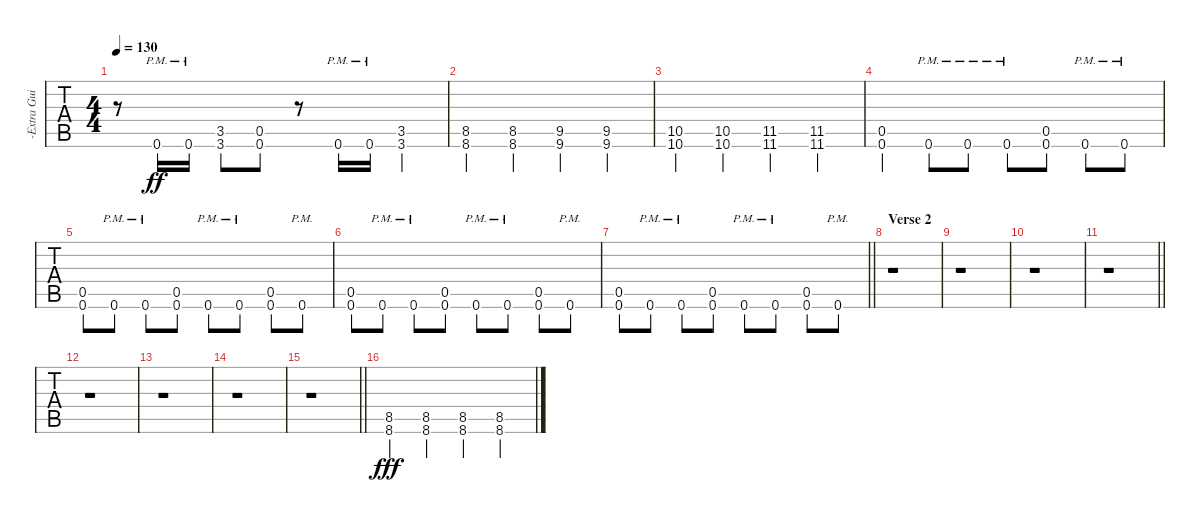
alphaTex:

\track ("-Extra Guitar-" "-Extra Gui") {instrument distortionguitar}
\staff {tabs}
\tuning (E4 B3 G3 D3 A2 D2) {hide}
\ts (4 4)
\tempo 130
\clef g2
\ks c
r.8{dy ff} 0.6{pm}.16 0.6{pm}.16 (3.5 3.6).8 (0.5 0.6).8 r.8 0.6{pm}.16 0.6{pm}.16 (3.5 3.6).4 |
(8.5 8.6).4 (8.5 8.6).4 (9.5 9.6).4 (9.5 9.6).4 |
(10.5 10.6).4 (10.5 10.6).4 (11.5 11.6).4 (11.5 11.6).4 |
(0.5 0.6).4 0.6{pm}.8 0.6{pm}.8 0.6{pm}.8 (0.5 0.6).8 0.6{pm}.8 0.6{pm}.8 |
(0.5 0.6).8 0.6{pm}.8 0.6{pm}.8 (0.5 0.6).8 0.6{pm}.8 0.6{pm}.8 (0.5 0.6).8 0.6{pm}.8 |
(0.5 0.6).8 0.6{pm}.8 0.6{pm}.8 (0.5 0.6).8 0.6{pm}.8 0.6{pm}.8 (0.5 0.6).8 0.6{pm}.8 |
\barLineRight lightlight
(0.5 0.6).8 0.6{pm}.8 0.6{pm}.8 (0.5 0.6).8 0.6{pm}.8 0.6{pm}.8 (0.5 0.6).8 0.6{pm}.8 |
\section ("" "Verse 2")
r.1 |
r.1 |
r.1 |
\barLineRight lightlight
r.1 |
r.1 |
r.1 |
r.1 |
\barLineRight lightlight
r.1 |
(8.5 8.6).4{dy fff} (8.5 8.6).4 (8.5 8.6).4 (8.5 8.6).4
